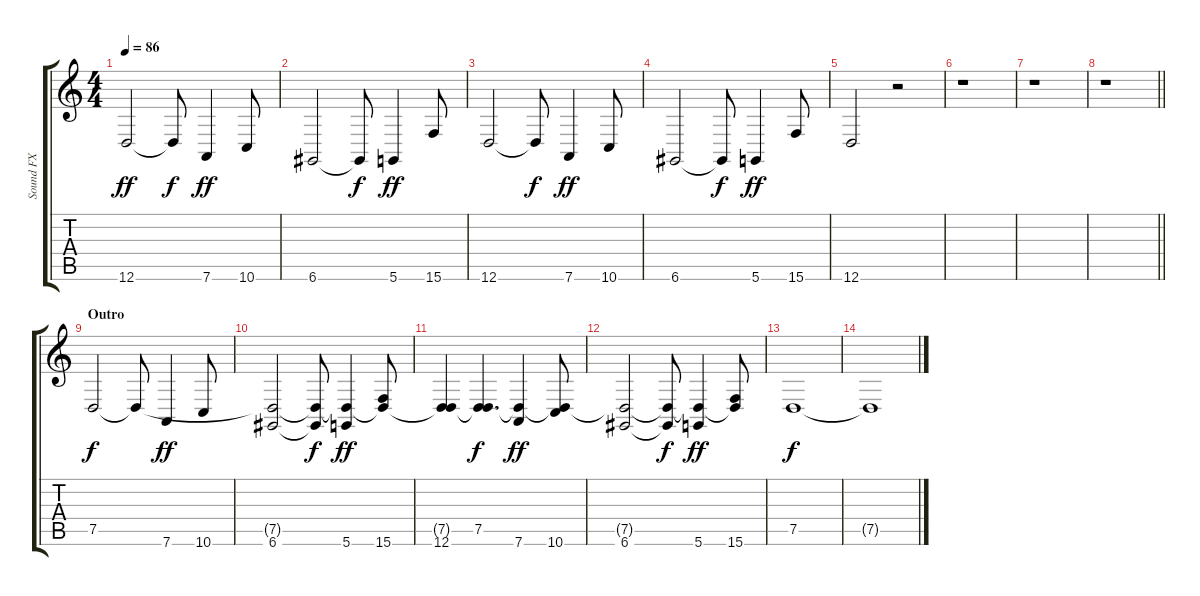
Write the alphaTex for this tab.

\track ("Sound FX" "Sound FX") {instrument lead6voice}
\staff {score tabs}
\tuning (D4 A3 F3 C3 G2 D2) {hide}
\ts (4 4)
\tempo 86
\clef g2
\ks c
12.6.2{dy ff} 12.6{t}.8{dy f} 7.6.4{dy ff} 10.6.8 |
6.6.2 6.6{t}.8{dy f} 5.6.4{dy ff} 15.6.8 |
12.6.2 12.6{t}.8{dy f} 7.6.4{dy ff} 10.6.8 |
6.6.2 6.6{t}.8{dy f} 5.6.4{dy ff} 15.6.8 |
12.6.2 r.2 |
r.1 |
r.1 |
\barLineRight lightlight
r.1 |
\section ("" "Outro")
7.5.2{dy f volume 11 instrument pad8sweep} 7.5{t}.8 7.6.4{dy ff instrument acousticgrandpiano} 10.6.8 |
(7.5{t} 6.6).2 (7.5{t} 6.6{t}).8{dy f} (7.5{t} 5.6).4{dy ff} (7.5{t} 15.6).8 |
(7.5{t} 12.6).4 (7.5 12.6{t}).4{d dy f volume 13 instrument pad8sweep} (7.5{t} 7.6).4{dy ff instrument acousticgrandpiano} (7.5{t} 10.6).8 |
(7.5{t} 6.6).2 (7.5{t} 6.6{t}).8{dy f} (7.5{t} 5.6).4{dy ff} (7.5{t} 15.6).8 |
7.5.1{dy f volume 0 instrument pad5bowed} |
7.5{t}.1
